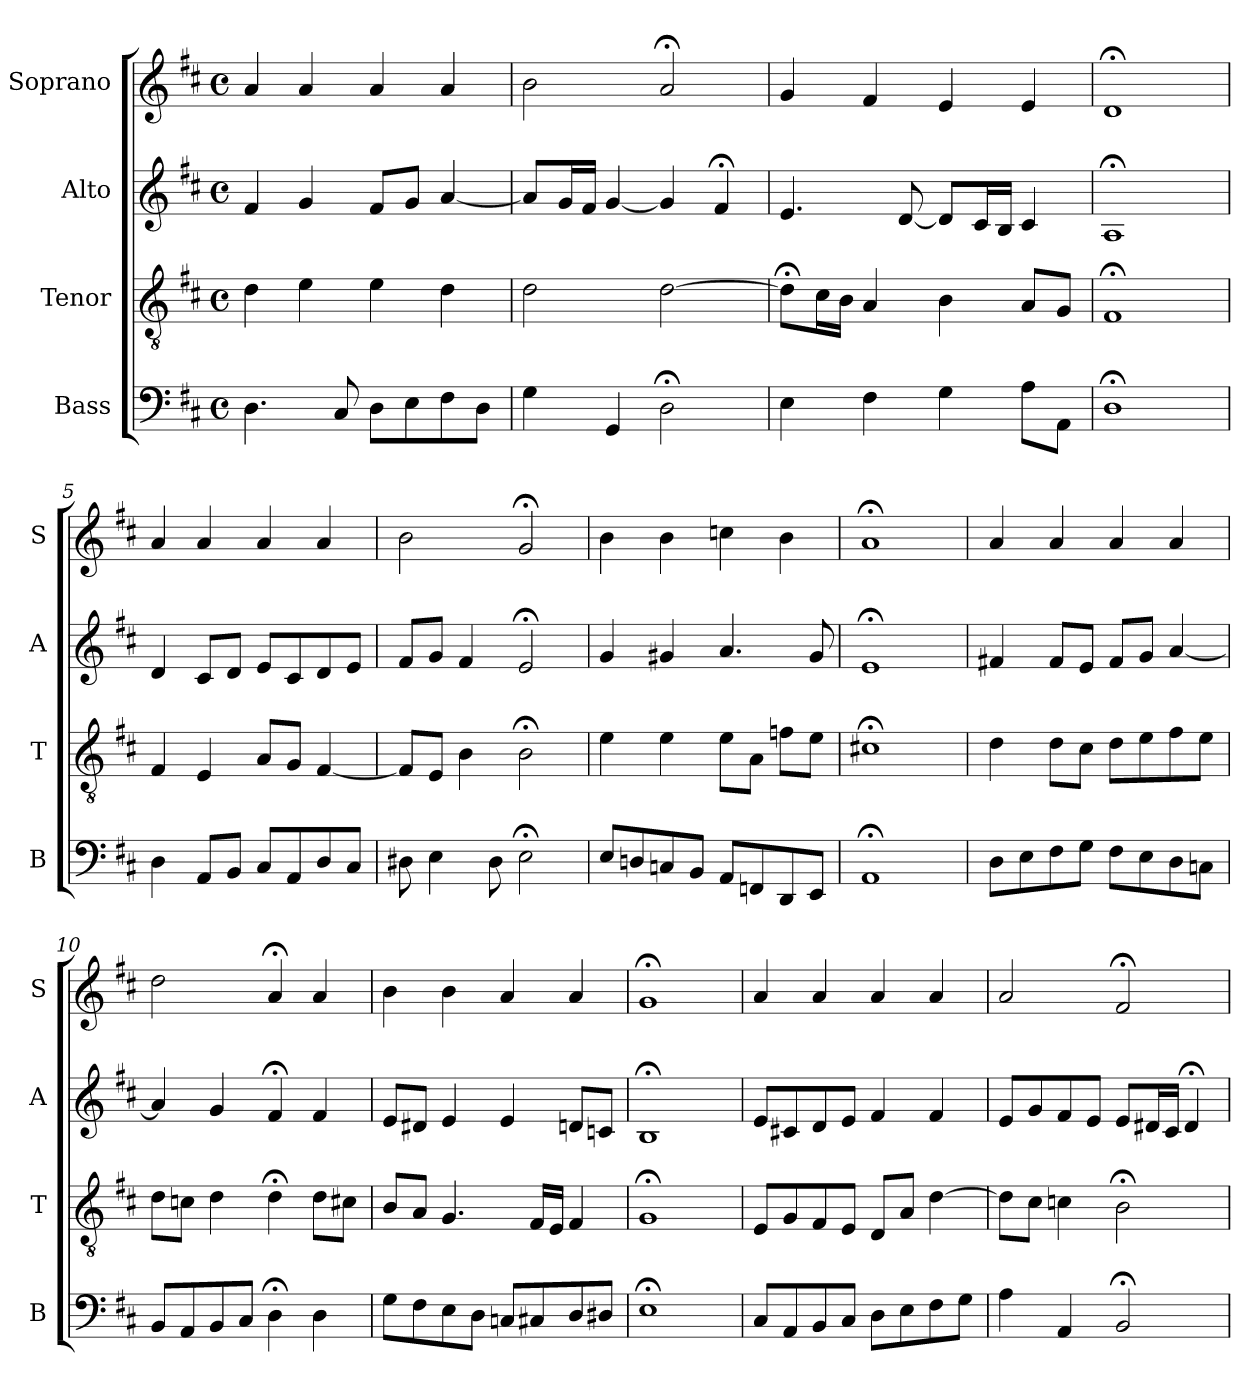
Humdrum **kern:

**kern	**kern	**kern	**kern
*part4	*part3	*part2	*part1
*staff4	*staff3	*staff2	*staff1
*I"Bass	*I"Tenor	*I"Alto	*I"Soprano
*I'B	*I'T	*I'A	*I'S
*clefF4	*clefGv2	*clefG2	*clefG2
*k[f#c#]	*k[f#c#]	*k[f#c#]	*k[f#c#]
*D:	*D:	*D:	*D:
*M4/4	*M4/4	*M4/4	*M4/4
*met(c)	*met(c)	*met(c)	*met(c)
*MM100	*MM100	*MM100	*MM100
=1	=1	=1	=1
4.D	4d	4f#	4a
.	4e	4g	4a
8C#	.	.	.
8DL	4e	8f#L	4a
8E	.	8gJ	.
8F#	4d	[4a	4a
8DJ	.	.	.
=2	=2	=2	=2
4G	2d	8aL]	2b
.	.	16gL	.
.	.	16f#JJ	.
4GG	.	[4g	.
2D;<	[2d	4g]	2a;<
.	.	4f#;<	.
=3	=3	=3	=3
4E	8d;<L]	4.e	4g
.	16c#L	.	.
.	16BJJ	.	.
4F#	4A	.	4f#
.	.	[8d	.
4G	4B	8dL]	4e
.	.	16c#L	.
.	.	16BJJ	.
8AL	8AL	4c#	4e
8AAJ	8GJ	.	.
=4	=4	=4	=4
1D;<	1F#;<	1A;<i	1d;<i
=5	=5	=5	=5
4D	4F#	4di	4ai
8AAL	4E	8c#L	4a
8BBJ	.	8dJ	.
8C#L	8AL	8eL	4a
8AA	8GJ	8c#	.
8D	[4F#	8d	4a
8C#J	.	8eJ	.
=6	=6	=6	=6
8D#X	8F#L]	8f#L	2b
4E	8EJ	8gJ	.
.	4Bi	4f#	.
8D#	.	.	.
2E;<	2B;<i	2e;<	2g;<i
=7	=7	=7	=7
8EL	4ei	4g	4bi
8Dn	.	.	.
8Cn	4e	4g#X	4b
8BBJ	.	.	.
8AAL	8eL	4.a	4ccn
8FFn	8AJ	.	.
8DD	8fnL	.	4b
8EEJ	8eJ	8g#	.
=8	=8	=8	=8
1AA;<	1c#X;<	1e;<	1a;<
=9	=9	=9	=9
8DL	4d	4f#X	4a
8E	.	.	.
8F#	8dL	8f#L	4a
8GJ	8c#J	8eJ	.
8F#L	8dL	8f#L	4a
8E	8e	8gJ	.
8D	8f#	[4a	4a
8CnJ	8eJ	.	.
=10	=10	=10	=10
8BBL	8dL	4a]	2dd
8AA	8cnJ	.	.
8BB	4d	4g	.
8C#J	.	.	.
4D;<	4d;<	4f#;<	4a;<
4D	8dL	4f#	4a
.	8c#XJ	.	.
=11	=11	=11	=11
8GL	8BL	8eL	4b
8F#	8AJ	8d#XJ	.
8E	4.G	4e	4b
8DJ	.	.	.
8CnL	.	4e	4a
8C#X	16F#LL	.	.
.	16EJJ	.	.
8D	4F#	8dnL	4a
8D#XJ	.	8cnJ	.
=12	=12	=12	=12
1E;<	1G;<	1B;<	1g;<
=13	=13	=13	=13
8C#L	8EL	8eL	4a
8AA	8G	8c#X	.
8BB	8F#	8d	4a
8C#J	8EJ	8eJ	.
8DL	8DL	4f#	4a
8E	8AJ	.	.
8F#	[4d	4f#	4a
8GJ	.	.	.
=14	=14	=14	=14
4A	8dL]	8eL	2a
.	8c#J	8g	.
4AA	4cn	8f#	.
.	.	8eJ	.
2BB;<	2B;<	8eL	2f#;<
.	.	16d#XL	.
.	.	16c#JJ	.
.	.	4d#;<	.
=	=	=	=
*-	*-	*-	*-
